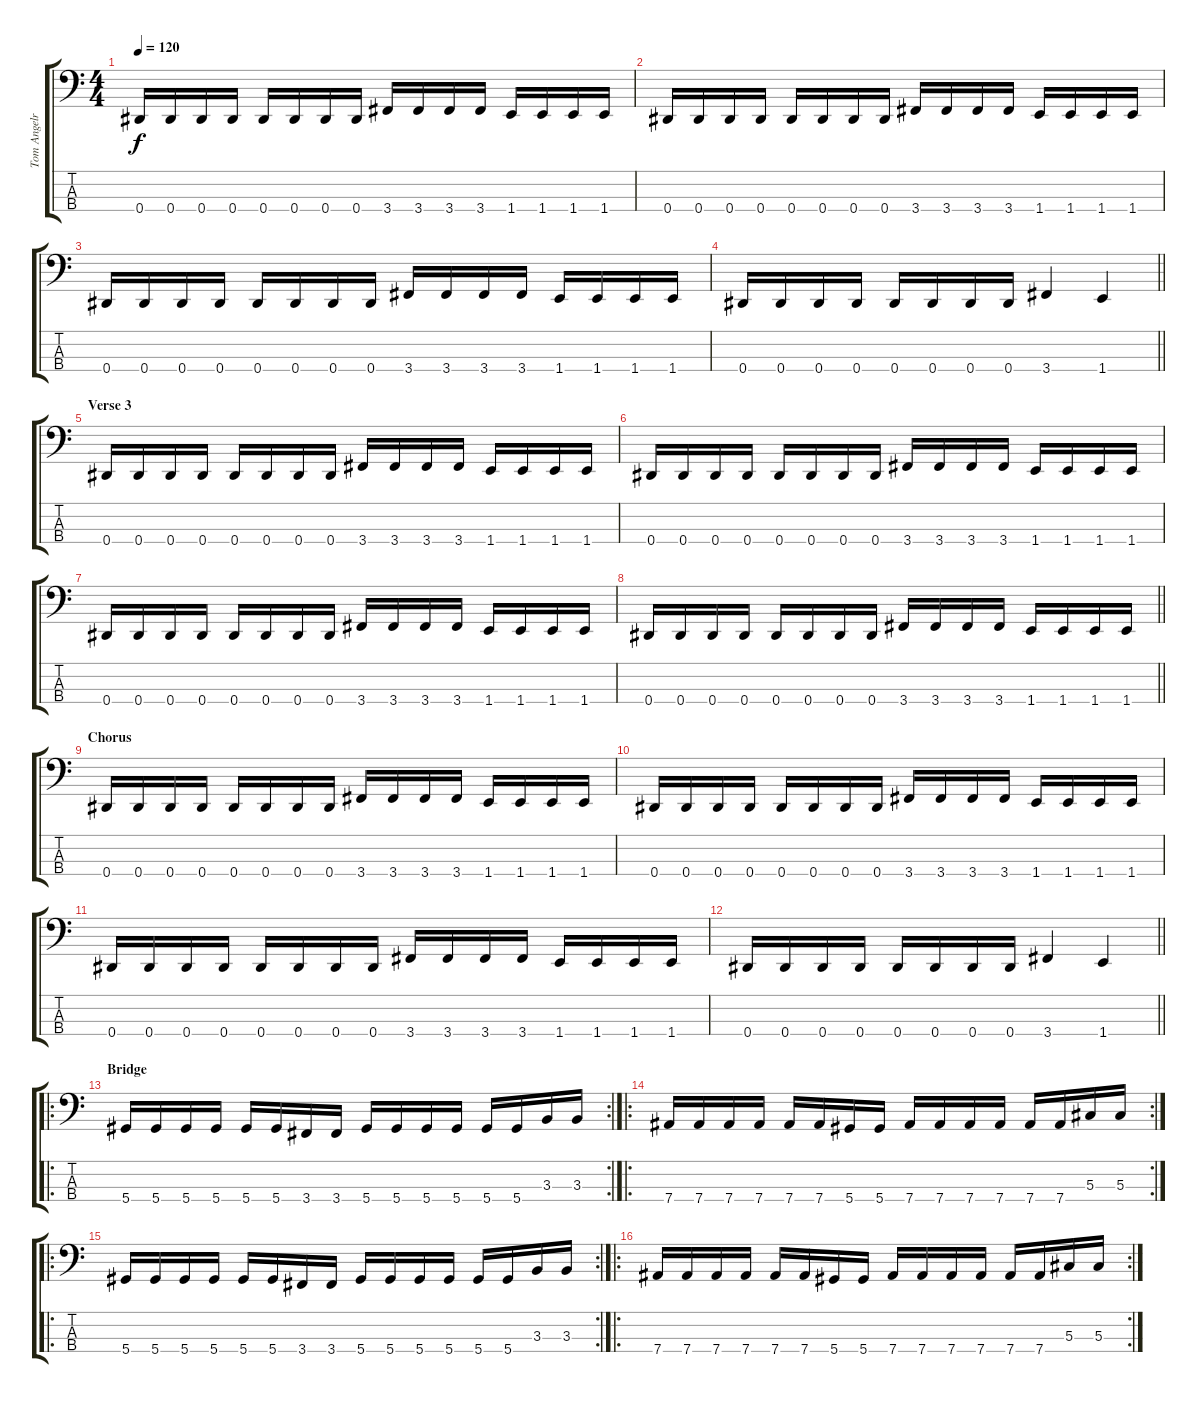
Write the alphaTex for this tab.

\track ("Tom Angelripper" "Tom Angelr") {instrument electricbasspick}
\staff {score tabs}
\tuning (Gb2 Db2 Ab1 Eb1) {hide}
\ts (4 4)
\tempo 120
\clef f4
\ks c
0.4.16{dy f} 0.4.16 0.4.16 0.4.16 0.4.16 0.4.16 0.4.16 0.4.16 3.4.16 3.4.16 3.4.16 3.4.16 1.4.16 1.4.16 1.4.16 1.4.16 |
0.4.16 0.4.16 0.4.16 0.4.16 0.4.16 0.4.16 0.4.16 0.4.16 3.4.16 3.4.16 3.4.16 3.4.16 1.4.16 1.4.16 1.4.16 1.4.16 |
0.4.16 0.4.16 0.4.16 0.4.16 0.4.16 0.4.16 0.4.16 0.4.16 3.4.16 3.4.16 3.4.16 3.4.16 1.4.16 1.4.16 1.4.16 1.4.16 |
\barLineRight lightlight
0.4.16 0.4.16 0.4.16 0.4.16 0.4.16 0.4.16 0.4.16 0.4.16 3.4.4 1.4.4 |
\section ("" "Verse 3")
0.4.16 0.4.16 0.4.16 0.4.16 0.4.16 0.4.16 0.4.16 0.4.16 3.4.16 3.4.16 3.4.16 3.4.16 1.4.16 1.4.16 1.4.16 1.4.16 |
0.4.16 0.4.16 0.4.16 0.4.16 0.4.16 0.4.16 0.4.16 0.4.16 3.4.16 3.4.16 3.4.16 3.4.16 1.4.16 1.4.16 1.4.16 1.4.16 |
0.4.16 0.4.16 0.4.16 0.4.16 0.4.16 0.4.16 0.4.16 0.4.16 3.4.16 3.4.16 3.4.16 3.4.16 1.4.16 1.4.16 1.4.16 1.4.16 |
\barLineRight lightlight
0.4.16 0.4.16 0.4.16 0.4.16 0.4.16 0.4.16 0.4.16 0.4.16 3.4.16 3.4.16 3.4.16 3.4.16 1.4.16 1.4.16 1.4.16 1.4.16 |
\section ("" "Chorus")
0.4.16 0.4.16 0.4.16 0.4.16 0.4.16 0.4.16 0.4.16 0.4.16 3.4.16 3.4.16 3.4.16 3.4.16 1.4.16 1.4.16 1.4.16 1.4.16 |
0.4.16 0.4.16 0.4.16 0.4.16 0.4.16 0.4.16 0.4.16 0.4.16 3.4.16 3.4.16 3.4.16 3.4.16 1.4.16 1.4.16 1.4.16 1.4.16 |
0.4.16 0.4.16 0.4.16 0.4.16 0.4.16 0.4.16 0.4.16 0.4.16 3.4.16 3.4.16 3.4.16 3.4.16 1.4.16 1.4.16 1.4.16 1.4.16 |
\barLineRight lightlight
0.4.16 0.4.16 0.4.16 0.4.16 0.4.16 0.4.16 0.4.16 0.4.16 3.4.4 1.4.4 |
\ro
\rc 2
\section ("" "Bridge")
5.4.16 5.4.16 5.4.16 5.4.16 5.4.16 5.4.16 3.4.16 3.4.16 5.4.16 5.4.16 5.4.16 5.4.16 5.4.16 5.4.16 3.3.16 3.3.16 |
\ro
\rc 2
7.4.16 7.4.16 7.4.16 7.4.16 7.4.16 7.4.16 5.4.16 5.4.16 7.4.16 7.4.16 7.4.16 7.4.16 7.4.16 7.4.16 5.3.16 5.3.16 |
\ro
\rc 2
5.4.16 5.4.16 5.4.16 5.4.16 5.4.16 5.4.16 3.4.16 3.4.16 5.4.16 5.4.16 5.4.16 5.4.16 5.4.16 5.4.16 3.3.16 3.3.16 |
\ro
\rc 2
7.4.16 7.4.16 7.4.16 7.4.16 7.4.16 7.4.16 5.4.16 5.4.16 7.4.16 7.4.16 7.4.16 7.4.16 7.4.16 7.4.16 5.3.16 5.3.16
